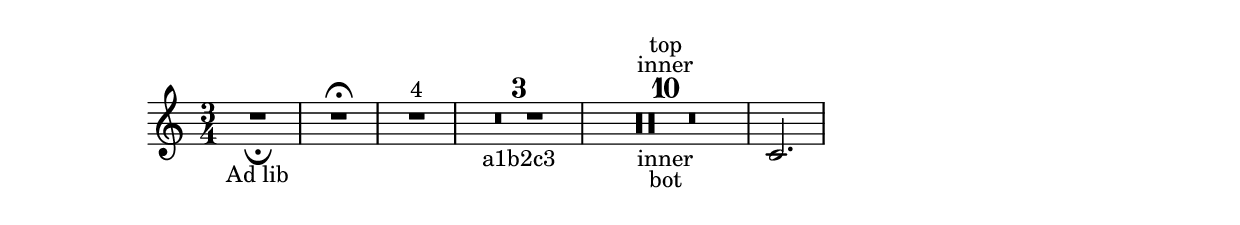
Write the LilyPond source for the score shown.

\version "2.3.16"

\header  {

texidoc = "
Texts may be added to the multi-measure rests.

"


}

\score {  {
  \time 3/4
  \set Score.skipBars = ##t
  R2._\markup { \center-align < \musicglyph  #"scripts-dfermata" \roman "Ad lib"  >  }
  R2.^\fermataMarkup
  R2.^"4"
  R2.*3_\markup { \roman "a1b2c3" }
  R2.*10^"inner"^"top"_"inner"_"bot"
  c'2.
}}
